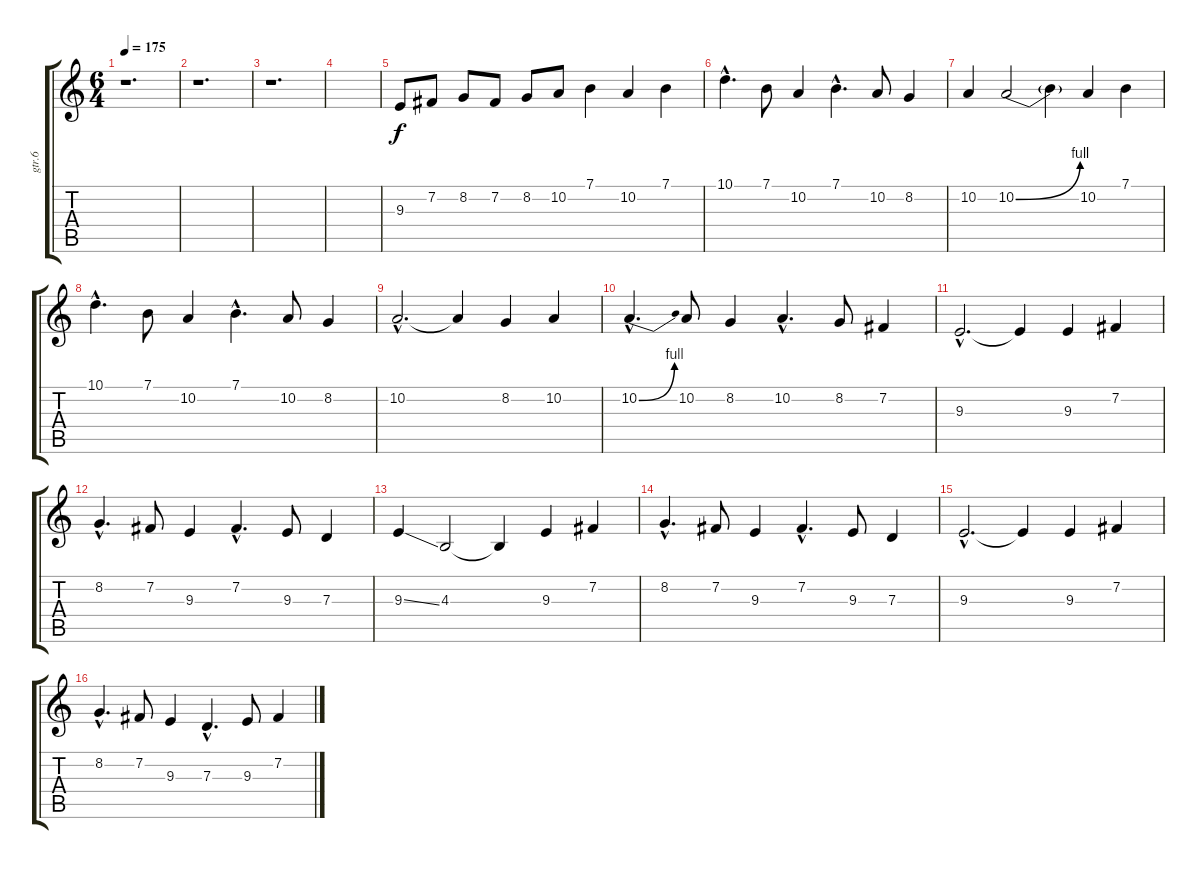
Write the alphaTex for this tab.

\track ("gtr.6" "gtr.6") {instrument stringensemble1}
\staff {score tabs}
\tuning (E4 B3 G3 D3 A2 E2) {hide}
\ts (6 4)
\tempo 175
\clef g2
\ks c
r.1{d dy f} |
r.1{d} |
r.1{d} |
|
9.3.8 7.2.8 8.2.8 7.2.8 8.2.8 10.2.8 7.1.4 10.2.4 7.1.4 |
10.1{hac}.4{d} 7.1.8 10.2.4 7.1{hac}.4{d} 10.2.8 8.2.4 |
10.2.4 10.2{be (bend 0 0 60 4)}.2 10.2{t}.4 10.2.4 7.1.4 |
10.1{hac}.4{d} 7.1.8 10.2.4 7.1{hac}.4{d} 10.2.8 8.2.4 |
10.2{hac}.2{d} 10.2{t}.4 8.2.4 10.2.4 |
10.2{be (bend 0 0 60 4) hac}.4{d} 10.2.8 8.2.4 10.2{hac}.4{d} 8.2.8 7.2.4 |
9.3{hac}.2{d} 9.3{t}.4 9.3.4 7.2.4 |
8.2{hac}.4{d} 7.2.8 9.3.4 7.2{hac}.4{d} 9.3.8 7.3.4 |
9.3{ss}.4 4.3.2 4.3{t}.4 9.3.4 7.2.4 |
8.2{hac}.4{d} 7.2.8 9.3.4 7.2{hac}.4{d} 9.3.8 7.3.4 |
9.3{hac}.2{d} 9.3{t}.4 9.3.4 7.2.4 |
8.2{hac}.4{d} 7.2.8 9.3.4 7.3{hac}.4{d} 9.3.8 7.2.4
